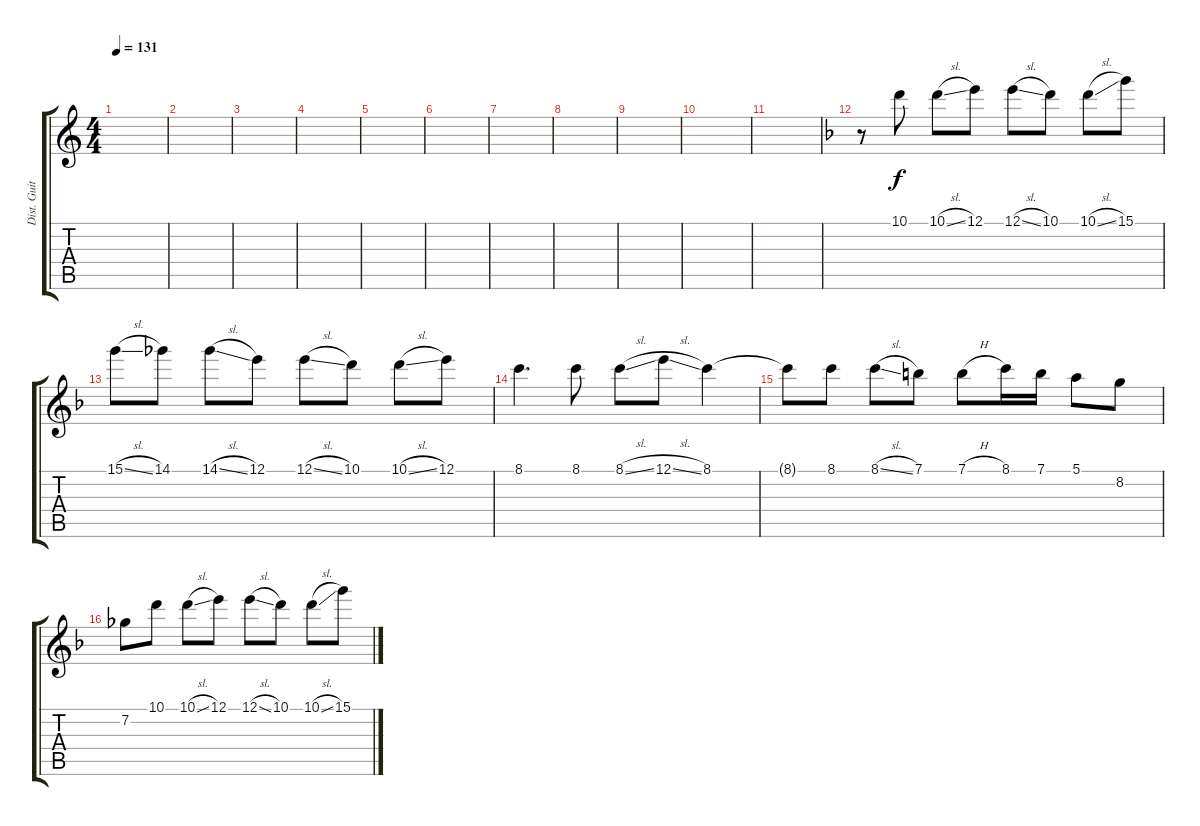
\track ("Dist. Guitar 5" "Dist. Guit") {instrument distortionguitar}
\staff {score tabs}
\tuning (E4 B3 G3 D3 A2 D2) {hide}
\ts (4 4)
\tempo 131
\clef g2
\ks c
|
|
|
|
|
|
|
|
|
|
|
\ks f
r.8 10.1.8 10.1{sl}.8 12.1.8 12.1{sl}.8 10.1.8 10.1{sl}.8 15.1.8 |
15.1{sl}.8 14.1.8 14.1{sl}.8 12.1.8 12.1{sl}.8 10.1.8 10.1{sl}.8 12.1.8 |
8.1.4{d} 8.1.8 8.1{sl}.8 12.1{sl}.8 8.1.4 |
8.1{t}.8 8.1.8 8.1{sl}.8 7.1.8 7.1{h}.8 8.1.16 7.1.16 5.1.8 8.2.8 |
7.2.8 10.1.8 10.1{sl}.8 12.1.8 12.1{sl}.8 10.1.8 10.1{sl}.8 15.1.8
